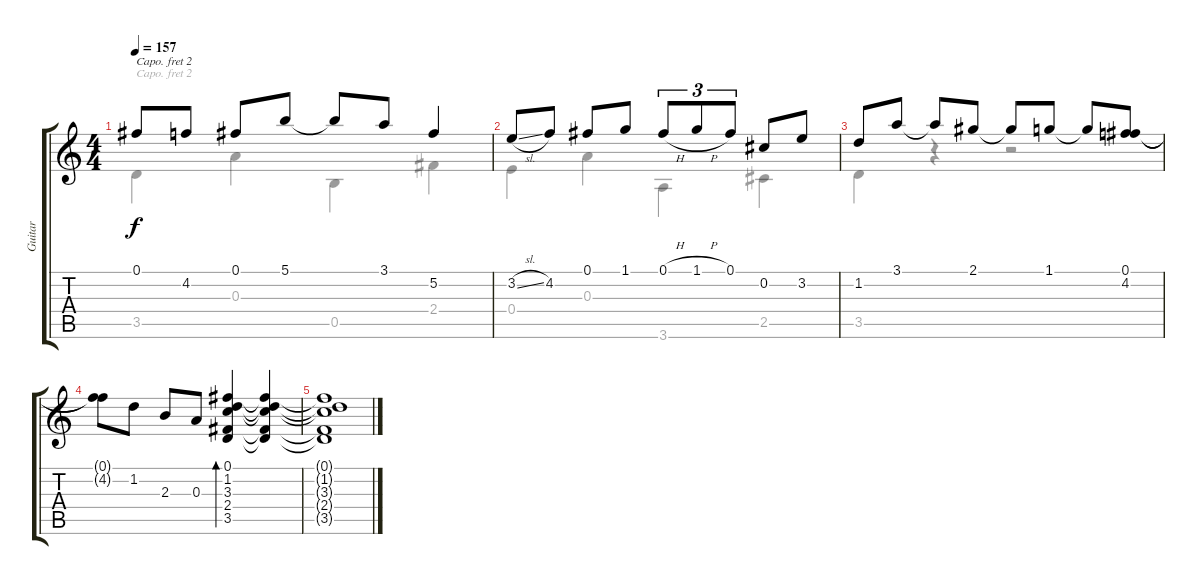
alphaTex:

\track ("Guitar" "Guitar") {instrument acousticguitarnylon}
\staff {score tabs}
\capo 2
\tuning (E4 B3 G3 D3 A2 E2) {hide}
\voice
\ts (4 4)
\tempo 157
\clef g2
\ks c
0.1.8{dy f} 4.2.8 0.1.8 5.1.8 5.1{t}.8 3.1.8 5.2.4 |
3.2{sl}.8 4.2.8 0.1.8 1.1.8 0.1{h}.8{tu (3 2)} 1.1{h}.8{tu (3 2)} 0.1.8{tu (3 2)} 0.2.8 3.2.8 |
1.2.8 3.1.8 3.1{t}.8 2.1.8 2.1{t}.8 1.1.8 1.1{t}.8 (0.1 4.2).8 |
(0.1{t} 4.2{t}).8 1.2.8 2.3.8 0.3.8 (0.1 1.2 3.3 2.4 3.5).4{bd 30} (0.1{t} 1.2{t} 3.3{t} 2.4{t} 3.5{t}).4 |
(0.1{t} 1.2{t} 3.3{t} 2.4{t} 3.5{t}).1
\voice
\clef g2
\ottava regular
\simile none
\ks c
3.5.4{dy f} 0.3.4 0.5.4 2.4.4 |
0.4.4 0.3.4 3.6.4 2.5.4 |
3.5.4 r.4 r.2 |
|
